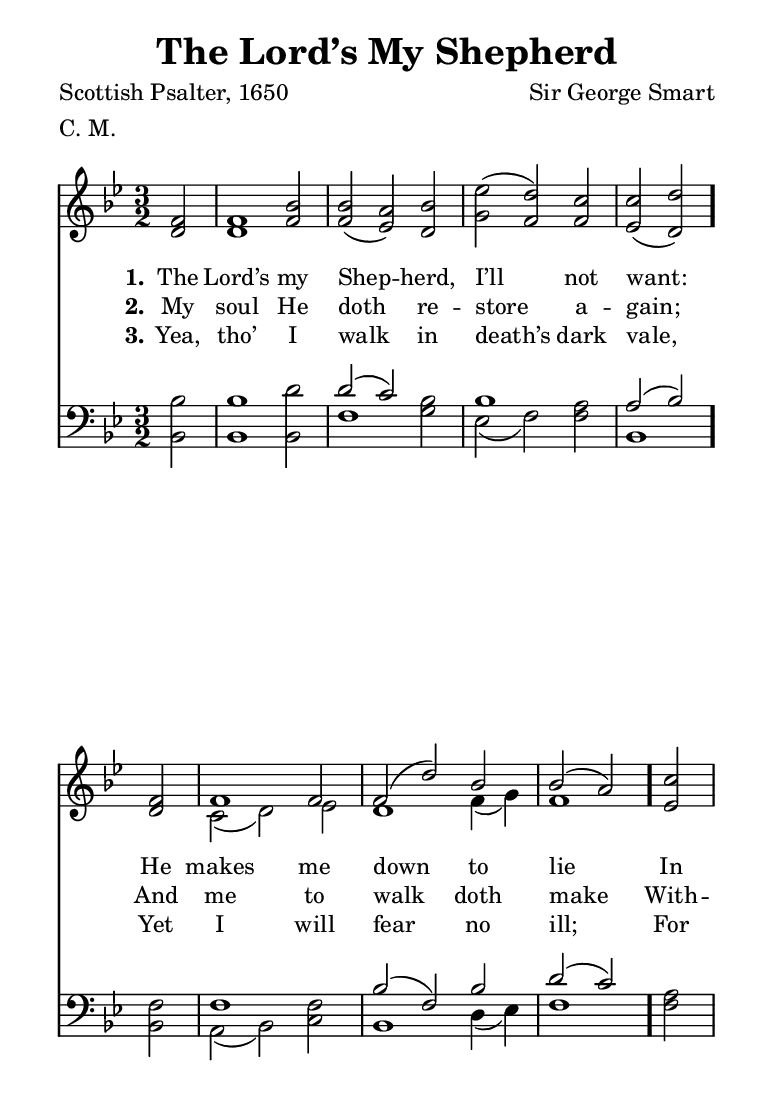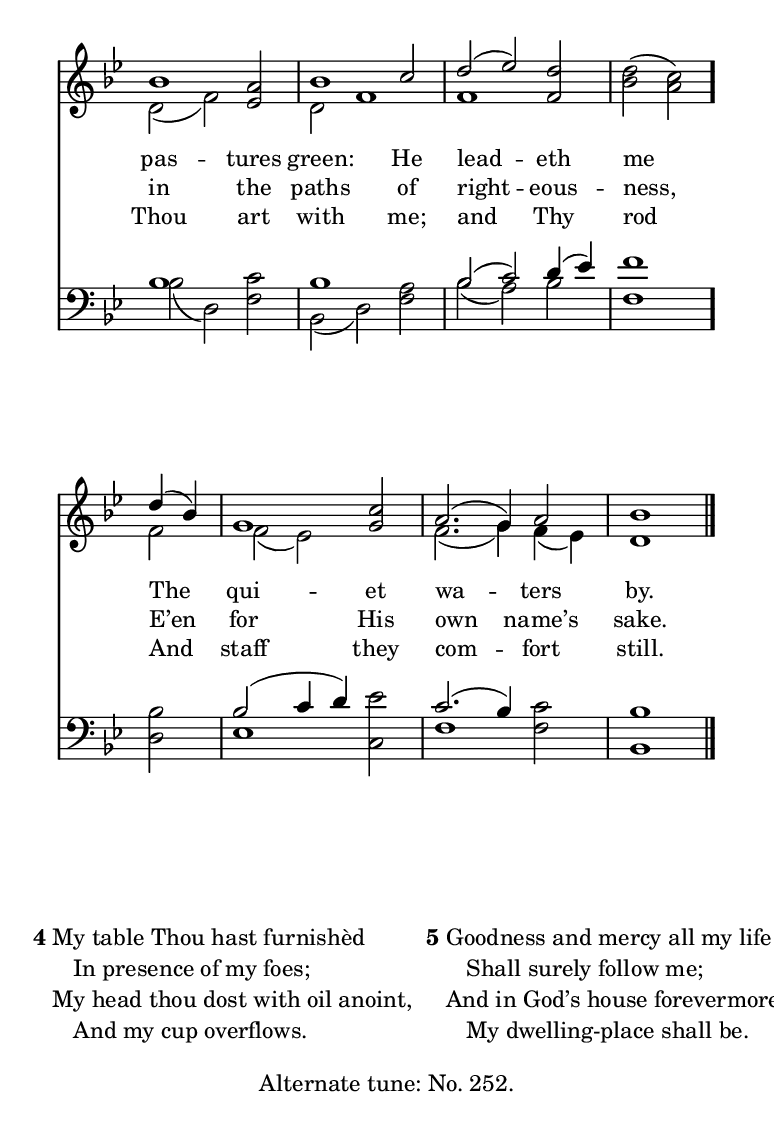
\include "common/global.ily"
\paper {
  \include "common/paper.ily"
  ragged-last-bottom = ##t
  system-count = #(cond (is-eogsized 2) (#t #f))
  system-system-spacing.padding = 11
}

\header{
  hymnnumber = "143"
  title = "The Lord’s My Shepherd"
  tunename = "Wiltshire"
  meter = "C. M."
  poet = "Scottish Psalter, 1650"
  composer = "Sir George Smart"
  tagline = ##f
}

% for fermata in MIDI
ta = { \tempo 2=80 }
tb = { \tempo 2=40 }

global = {
  \include "common/overrides.ily"
  \override Staff.TimeSignature.style = #'numbered
  \time 3/2
  \override Score.MetronomeMark.transparent = ##t % hide all fermata changes too
  \ta
  \key bes \major
  \partial 2
  \autoBeamOff
}

notesSoprano = {
\global
\relative c' {

  f2 | f1 bes2 | bes( a) bes | ees( d) c | c( d)
  f,2 | f1 f2 | f( d') bes | bes( a)
  c2 | bes1 a2 | bes1 c2 | d( ees) d | d( c)
  d4( bes) | g1 c2 | a2.( g4) a2 | bes1
  \bar "|."

}
}

notesAlto = {
\global
\relative e' {

  d2 | d1 f2 | f( ees) d | g( f) f | ees( d)
  d2 | c( d) ees | d1 f4( g) | f1
  ees2 | d( f) ees | d f1 | f1 f2 | bes( a)
  f2 | f( ees) g | f2.( g4) f4( ees) | d1

}
}

notesTenor = {
\global
\relative a {

  bes2 | bes1 d2 | d( c) bes | bes1 a2 | a( bes)
  f2 | f1 f2 | bes( f) bes | d( c)
  a2 | bes1 c2 | bes1 a2 | bes2( c) d4( ees) | f1
  bes,2 | bes( c4 d) ees2 | c2.( bes4) c2 | bes1

}
}

notesBass = {
\global
\relative f, {

  bes2 | bes1 bes2 | f'1 g2 | ees( f) f | bes,1
  bes2 | a( bes) c | bes1 d4( ees) | f1
  f2 | bes( d,) f | bes,( d) f | bes( a) bes | f1
  d2 | ees1 c2 | f1 f2 | bes,1

}
}

wordsA = \lyricmode {
\set stanza = "1."

The Lord’s my Shep -- herd, I’ll not want: \bar "."
He makes me down to lie \bar "."
In pas -- tures green: He lead -- eth me \bar "."
The qui -- et wa -- ters by. \bar "."

}

wordsB = \lyricmode {
\set stanza = "2."

My soul He doth re -- store a -- gain;
And me to walk doth make
With -- in the paths of right -- eous -- ness,
E’en for His own name’s sake.

}

wordsC = \lyricmode {
\set stanza = "3."

Yea, tho’ I walk in death’s dark vale,
Yet I will fear no ill;
For Thou art with me; and Thy rod
And staff they com -- fort still.

}

wordsD = \markuplist {

\line { My table Thou hast furnishèd }
\line { { \hspace #2 } In presence of my foes; }
\line { My head thou dost with oil anoint, }
\line { { \hspace #2 } And my cup overflows. }

}

wordsE = \markuplist {

\line { Goodness and mercy all my life }
\line { { \hspace #2 } Shall surely follow me; }
\line { And in God’s house forevermore }
\line { { \hspace #2 } My dwelling-place shall be. }

}

\score {
  \context ChoirStaff <<
    \context Staff = upper <<
      \set Staff.autoBeaming = ##f
      \set ChoirStaff.systemStartDelimiter = #'SystemStartBar
      \set ChoirStaff.printPartCombineTexts = ##f
      \partcombine #'(2 . 11) \notesSoprano \notesAlto
      \context NullVoice = sopranos { \voiceOne << \notesSoprano >> }
      \context Lyrics = one   \lyricsto sopranos \wordsA
      \context Lyrics = two   \lyricsto sopranos \wordsB
      \context Lyrics = three \lyricsto sopranos \wordsC
    >>
    \context Staff = men <<
      \set Staff.autoBeaming = ##f
      \clef bass
      \set ChoirStaff.printPartCombineTexts = ##f
      \partcombine #'(2 . 11) \notesTenor \notesBass
    >>
  >>
  \layout {
    \include "common/layout.ily"
  }
  #(cond ((ly:get-option 'eog-midi-permitted) #{ \midi{
    \include "common/midi.ily"
  } #}))
}

\noPageBreak

\markup { \fill-line {
  \hspace #0.1
  \line{ \bold 4 \column { \wordsD } }
  \hspace #0.1
  \line{ \bold 5 \column { \wordsE } }
  \hspace #0.1
} }

\noPageBreak

\markup { \vspace #1.4 \fill-line { \line { Alternate tune: No. 252. } } }

\version "2.19.49"  % necessary for upgrading to future LilyPond versions.

% vi:set et ts=2 sw=2 ai nocindent syntax=lilypond:
